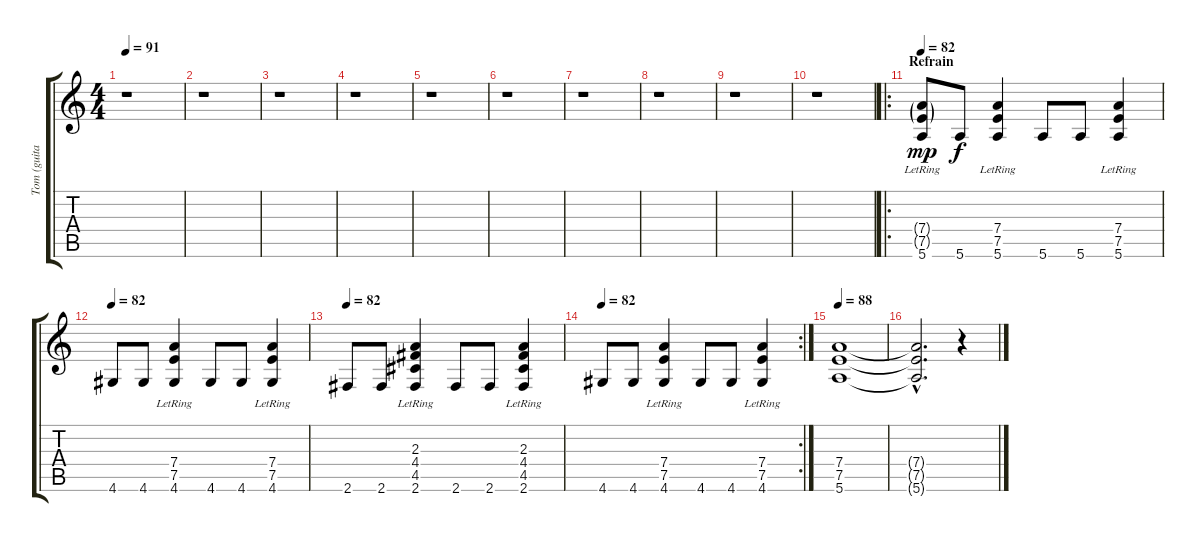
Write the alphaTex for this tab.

\track ("Tom (guitare)" "Tom (guita") {instrument overdrivenguitar}
\staff {score tabs}
\tuning (E4 B3 G3 D3 A2 E2) {hide}
\ts (4 4)
\tempo 91
\clef g2
\ks c
r.1{dy mp} |
r.1 |
r.1 |
r.1 |
r.1 |
r.1 |
r.1 |
r.1 |
r.1 |
r.1 |
\ro
\section ("" "Refrain")
\tempo 82
(7.4{g lr} 7.5{g lr} 5.6).8 5.6.8{dy f} (7.4{lr} 7.5{lr} 5.6).4 5.6.8 5.6.8 (7.4{lr} 7.5{lr} 5.6).4 |
\tempo 82
4.6.8 4.6.8 (7.4{lr} 7.5{lr} 4.6).4 4.6.8 4.6.8 (7.4{lr} 7.5{lr} 4.6).4 |
\tempo 82
2.6.8 2.6.8 (2.3{lr} 4.4{lr} 4.5{lr} 2.6).4 2.6.8 2.6.8 (2.3{lr} 4.4{lr} 4.5{lr} 2.6).4 |
\rc 2
\tempo 82
4.6.8 4.6.8 (7.4{lr} 7.5{lr} 4.6).4 4.6.8 4.6.8 (7.4{lr} 7.5{lr} 4.6).4 |
\tempo 88
(7.4 7.5 5.6).1{volume 0} |
(7.4{hac t} 7.5{hac t} 5.6{hac t}).2{d} r.4{volume 13}
